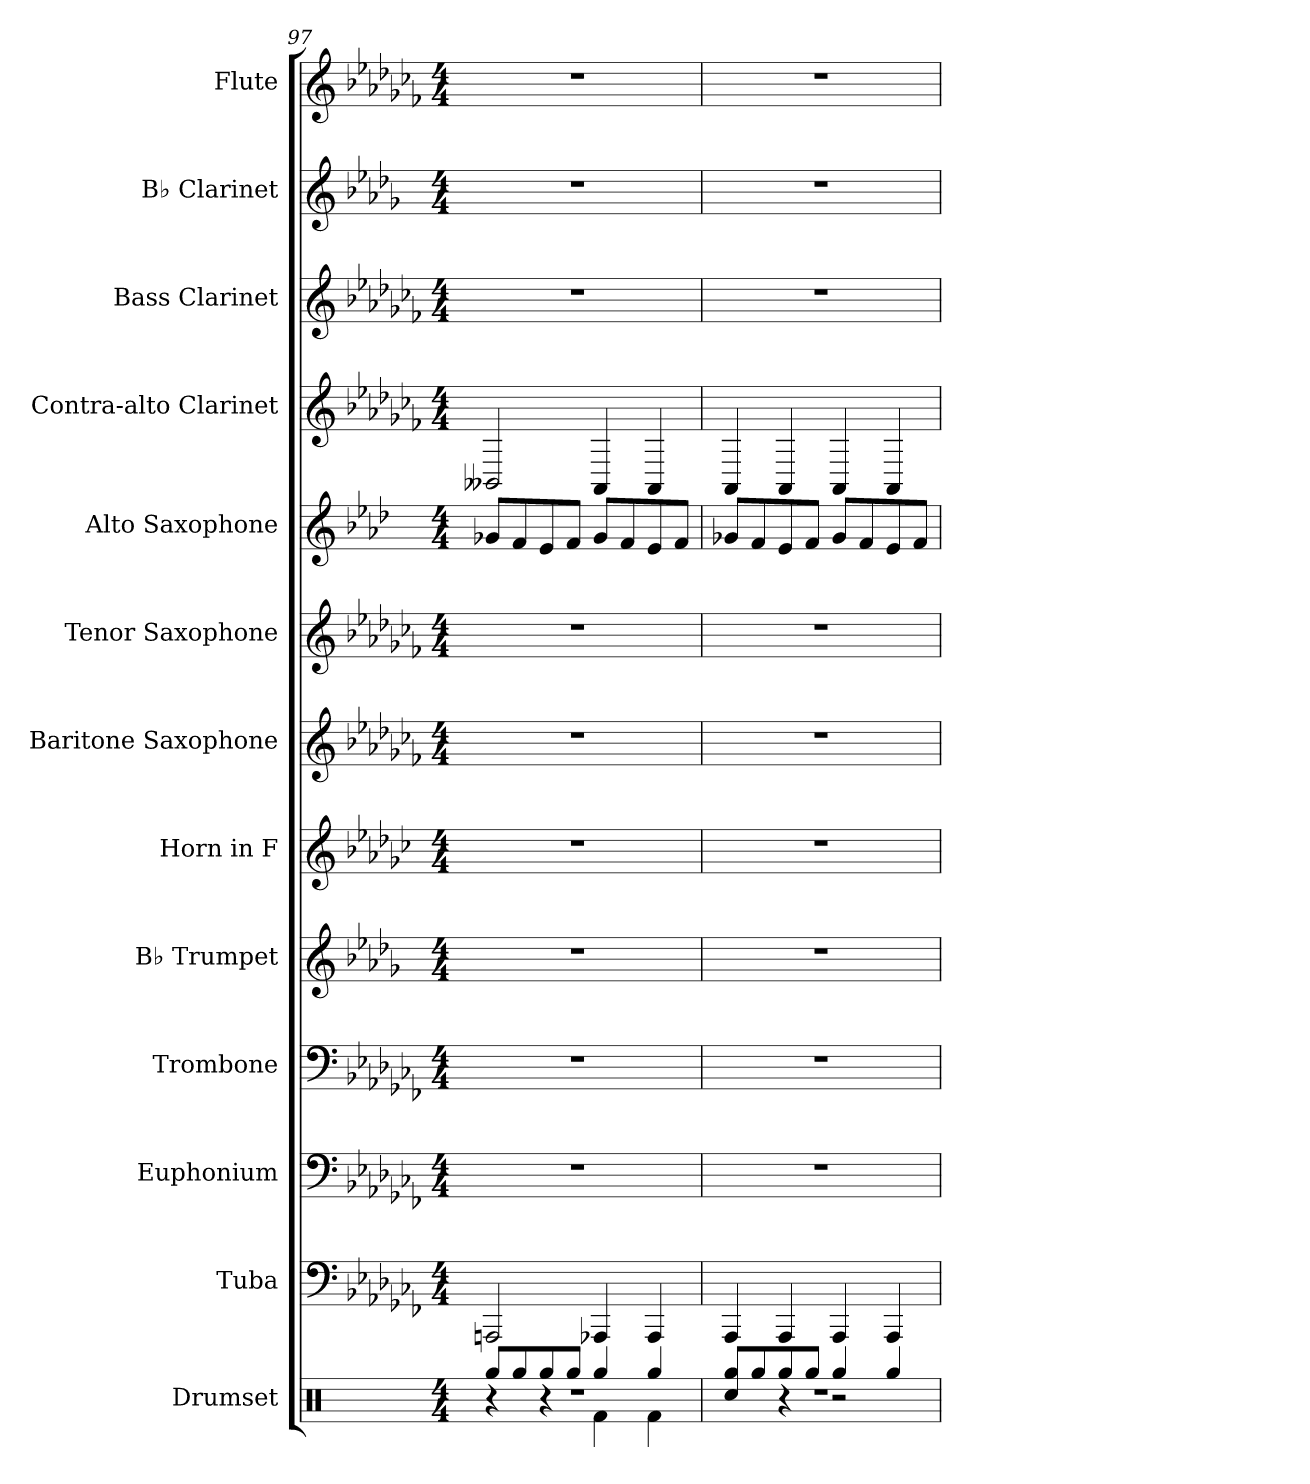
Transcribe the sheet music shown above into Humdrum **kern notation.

**kern	**kern	**kern	**kern	**kern	**kern	**kern	**kern	**kern	**kern	**kern	**kern	**kern
*part13	*part12	*part11	*part10	*part9	*part8	*part7	*part6	*part5	*part4	*part3	*part2	*part1
*staff13	*staff12	*staff11	*staff10	*staff9	*staff8	*staff7	*staff6	*staff5	*staff4	*staff3	*staff2	*staff1
*I"Drumset	*I"Tuba	*I"Euphonium	*I"Trombone	*I"B♭ Trumpet	*I"Horn in F	*I"Baritone Saxophone	*I"Tenor Saxophone	*I"Alto Saxophone	*I"Contra-alto Clarinet	*I"Bass Clarinet	*I"B♭ Clarinet	*I"Flute
*I'Drs.	*I'Tba.	*I'Euph.	*I'Tbn.	*I'B♭ Tpt.	*	*I'Bar. Sax.	*I'T. Sax.	*I'A. Sax.	*I'C-a. Cl.	*I'B. Cl.	*I'B♭ Cl.	*I'Fl.
!!LO:PB:g=z
*clefX	*clefF4	*clefF4	*clefF4	*clefG2	*clefG2	*clefG2	*clefG2	*clefG2	*clefG2	*clefG2	*clefG2	*clefG2
*	*	*	*	*ITrd1c2	*ITrd4c7	*ITrd12c21	*ITrd8c14	*ITrd5c9	*ITrd12c21	*ITrd8c14	*ITrd1c2	*
*k[]	*k[b-e-a-d-g-c-f-]	*k[b-e-a-d-g-c-f-]	*k[b-e-a-d-g-c-f-]	*k[b-e-a-d-g-c-f-]	*k[b-e-a-d-g-c-f-]	*k[b-e-a-d-g-c-f-]	*k[b-e-a-d-g-c-f-]	*k[b-e-a-d-g-c-f-]	*k[b-e-a-d-g-c-f-]	*k[b-e-a-d-g-c-f-]	*k[b-e-a-d-g-c-f-]	*k[b-e-a-d-g-c-f-]
*M4/4	*M4/4	*M4/4	*M4/4	*M4/4	*M4/4	*M4/4	*M4/4	*M4/4	*M4/4	*M4/4	*M4/4	*M4/4
=97	=97	=97	=97	=97	=97	=97	=97	=97	=97	=97	=97	=97
*^	*	*	*	*	*	*	*	*	*	*	*	*
*	*^	*	*	*	*	*	*	*	*	*	*	*	*
4r	1r	8Rgg/L	2AAAn/	1r	1r	1r	1r	1r	1r	8B--X/L	2BBB--X/	1r	1r	1r
.	.	8Rgg/	.	.	.	.	.	.	.	8A-/	.	.	.	.
4r	.	8Rgg/	.	.	.	.	.	.	.	8G-/	.	.	.	.
.	.	8Rgg/J	.	.	.	.	.	.	.	8A-/J	.	.	.	.
4Rf\	.	4Rgg/	4AAA-X/	.	.	.	.	.	.	8B--/L	4AAA-/	.	.	.
.	.	.	.	.	.	.	.	.	.	8A-/	.	.	.	.
4Rf\	.	4Rgg/	4AAA-/	.	.	.	.	.	.	8G-/	4AAA-/	.	.	.
.	.	.	.	.	.	.	.	.	.	8A-/J	.	.	.	.
=98	=98	=98	=98	=98	=98	=98	=98	=98	=98	=98	=98	=98	=98	=98
4Rcc/	1r	8Rgg/L	4AAA-/	1r	1r	1r	1r	1r	1r	8B--X/L	4AAA-/	1r	1r	1r
.	.	8Rgg/	.	.	.	.	.	.	.	8A-/	.	.	.	.
4r	.	8Rgg/	4AAA-/	.	.	.	.	.	.	8G-/	4AAA-/	.	.	.
.	.	8Rgg/J	.	.	.	.	.	.	.	8A-/J	.	.	.	.
2r	.	4Rgg/	4AAA-/	.	.	.	.	.	.	8B--/L	4AAA-/	.	.	.
.	.	.	.	.	.	.	.	.	.	8A-/	.	.	.	.
.	.	4Rgg/	4AAA-/	.	.	.	.	.	.	8G-/	4AAA-/	.	.	.
.	.	.	.	.	.	.	.	.	.	8A-/J	.	.	.	.
*v	*v	*v	*	*	*	*	*	*	*	*	*	*	*	*
=	=	=	=	=	=	=	=	=	=	=	=	=
*-	*-	*-	*-	*-	*-	*-	*-	*-	*-	*-	*-	*-
